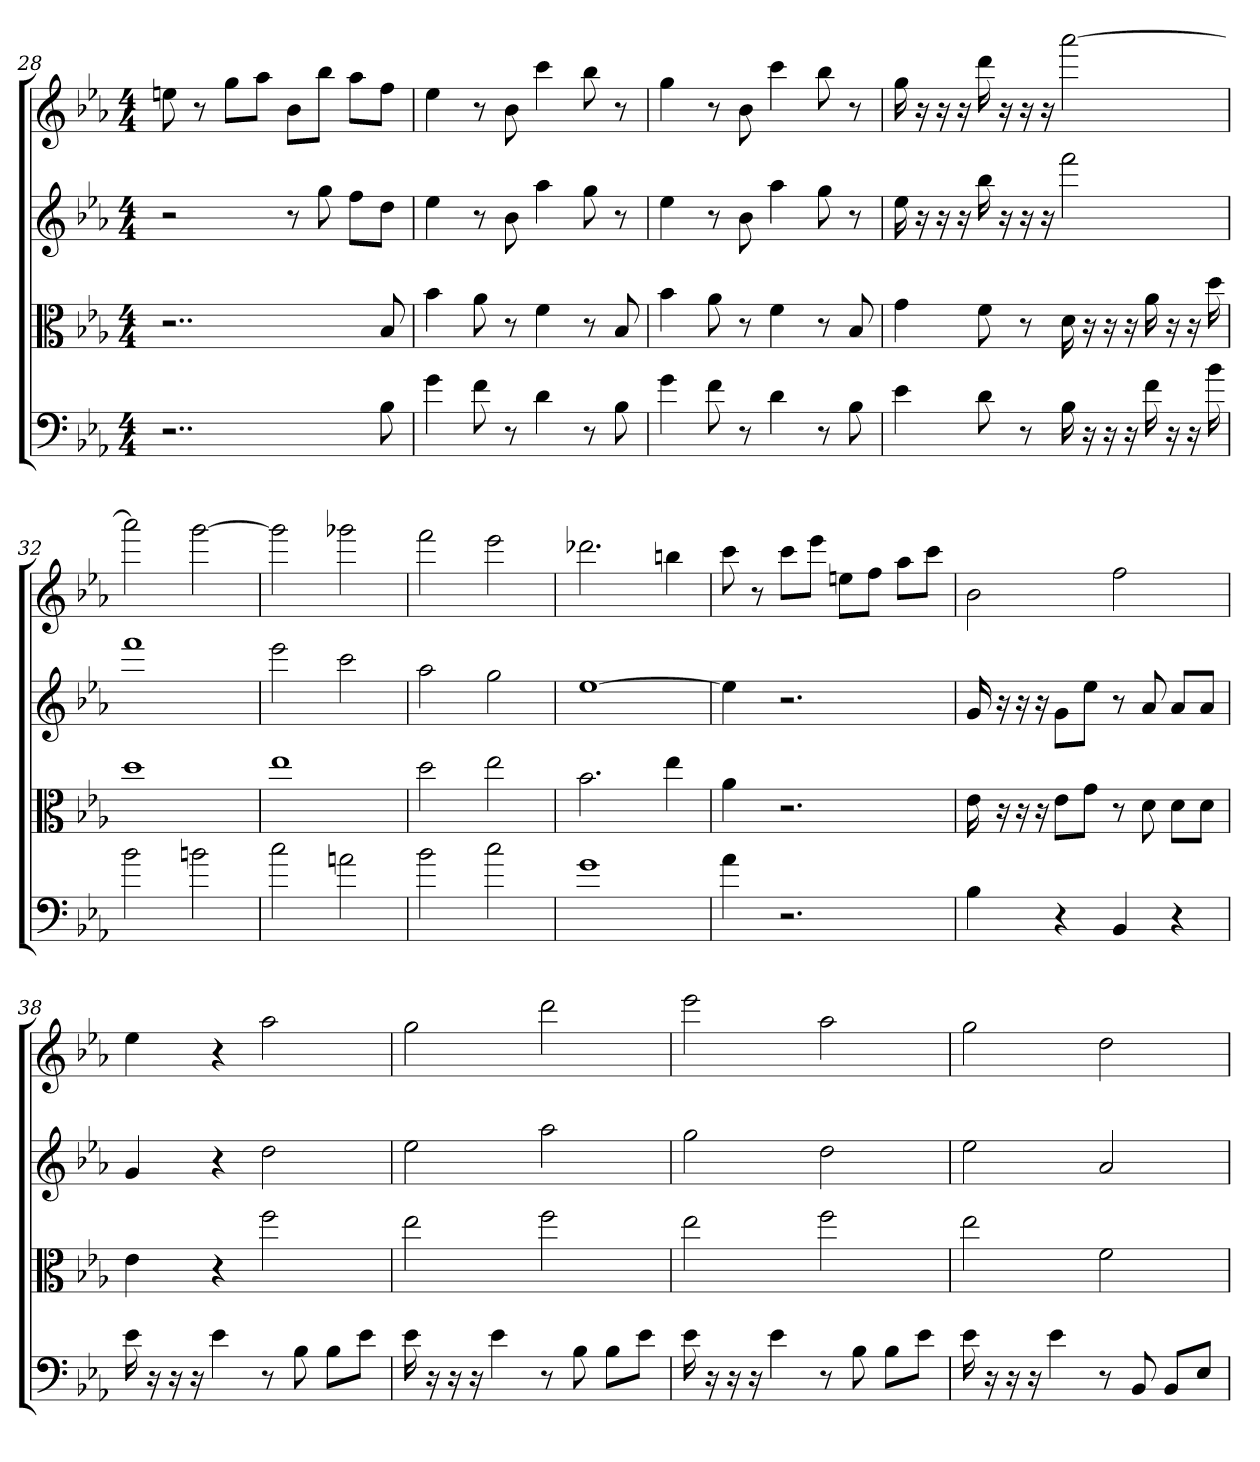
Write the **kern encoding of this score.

**kern	**kern	**kern	**kern
*part4	*part3	*part2	*part1
*staff4	*staff3	*staff2	*staff1
*clefF4	*clefC3	*clefG2	*clefG2
*k[b-e-a-]	*k[b-e-a-]	*k[b-e-a-]	*k[b-e-a-]
*c:	*c:	*c:	*c:
*M4/4	*M4/4	*M4/4	*M4/4
=28	=28	=28	=28
2..r	2..r	2r	8een
.	.	.	8r
.	.	.	8gg\L
.	.	.	8aa-\J
.	.	8r	8b-\L
.	.	8gg	8bb-\J
.	.	8ff\L	8aa-\L
8B-	8B-	8dd\J	8ff\J
=29	=29	=29	=29
4g	4b-	4ee-	4ee-
8f	8a-	8r	8r
8r	8r	8b-	8b-
4d	4f	4aa-	4ccc
8r	8r	8gg	8bb-
8B-	8B-	8r	8r
=30	=30	=30	=30
4g	4b-	4ee-	4gg
8f	8a-	8r	8r
8r	8r	8b-	8b-
4d	4f	4aa-	4ccc
8r	8r	8gg	8bb-
8B-	8B-	8r	8r
=31	=31	=31	=31
4e-	4g	16ee-	16gg
.	.	16r	16r
.	.	16r	16r
.	.	16r	16r
8d	8f	16bb-	16ddd
.	.	16r	16r
8r	8r	16r	16r
.	.	16r	16r
16B-	16d	2fff	[2aaa-
16r	16r	.	.
16r	16r	.	.
16r	16r	.	.
16f	16a-	.	.
16r	16r	.	.
16r	16r	.	.
16b-	16dd	.	.
=32	=32	=32	=32
2b-	1dd	1fff	2aaa-]
2bn	.	.	[2ggg
=33	=33	=33	=33
2cc	1ee-	2eee-	2ggg]
2an	.	2ccc	2ggg-X
=34	=34	=34	=34
2b-	2dd	2aa-	2fff
2cc	2ee-	2gg	2eee-
=35	=35	=35	=35
1g	2.b-	[1ee-	2.ddd-X
.	4ee-	.	4bbn
=36	=36	=36	=36
4a-	4a-	4ee-]	8ccc
.	.	.	8r
2.r	2.r	2.r	8ccc\L
.	.	.	8eee-\J
.	.	.	8een\L
.	.	.	8ff\J
.	.	.	8aa-\L
.	.	.	8ccc\J
=37	=37	=37	=37
4B-	16e-	16g	2b-
.	16r	16r	.
.	16r	16r	.
.	16r	16r	.
4r	8e-\L	8g\L	.
.	8g\J	8ee-\J	.
4BB-	8r	8r	2ff
.	8d	8a-	.
4r	8d\L	8a-/L	.
.	8d\J	8a-/J	.
=38	=38	=38	=38
16e-	4e-	4g	4ee-
16r	.	.	.
16r	.	.	.
16r	.	.	.
4e-	4r	4r	4r
8r	2ff	2dd	2aa-
8B-	.	.	.
8B-\L	.	.	.
8e-\J	.	.	.
=39	=39	=39	=39
16e-	2ee-	2ee-	2gg
16r	.	.	.
16r	.	.	.
16r	.	.	.
4e-	.	.	.
8r	2ff	2aa-	2ddd
8B-	.	.	.
8B-\L	.	.	.
8e-\J	.	.	.
=40	=40	=40	=40
16e-	2ee-	2gg	2eee-
16r	.	.	.
16r	.	.	.
16r	.	.	.
4e-	.	.	.
8r	2ff	2dd	2aa-
8B-	.	.	.
8B-\L	.	.	.
8e-\J	.	.	.
=41	=41	=41	=41
16e-	2ee-	2ee-	2gg
16r	.	.	.
16r	.	.	.
16r	.	.	.
4e-	.	.	.
8r	2f	2a-	2dd
8BB-	.	.	.
8BB-/L	.	.	.
8E-/J	.	.	.
=	=	=	=
*-	*-	*-	*-
